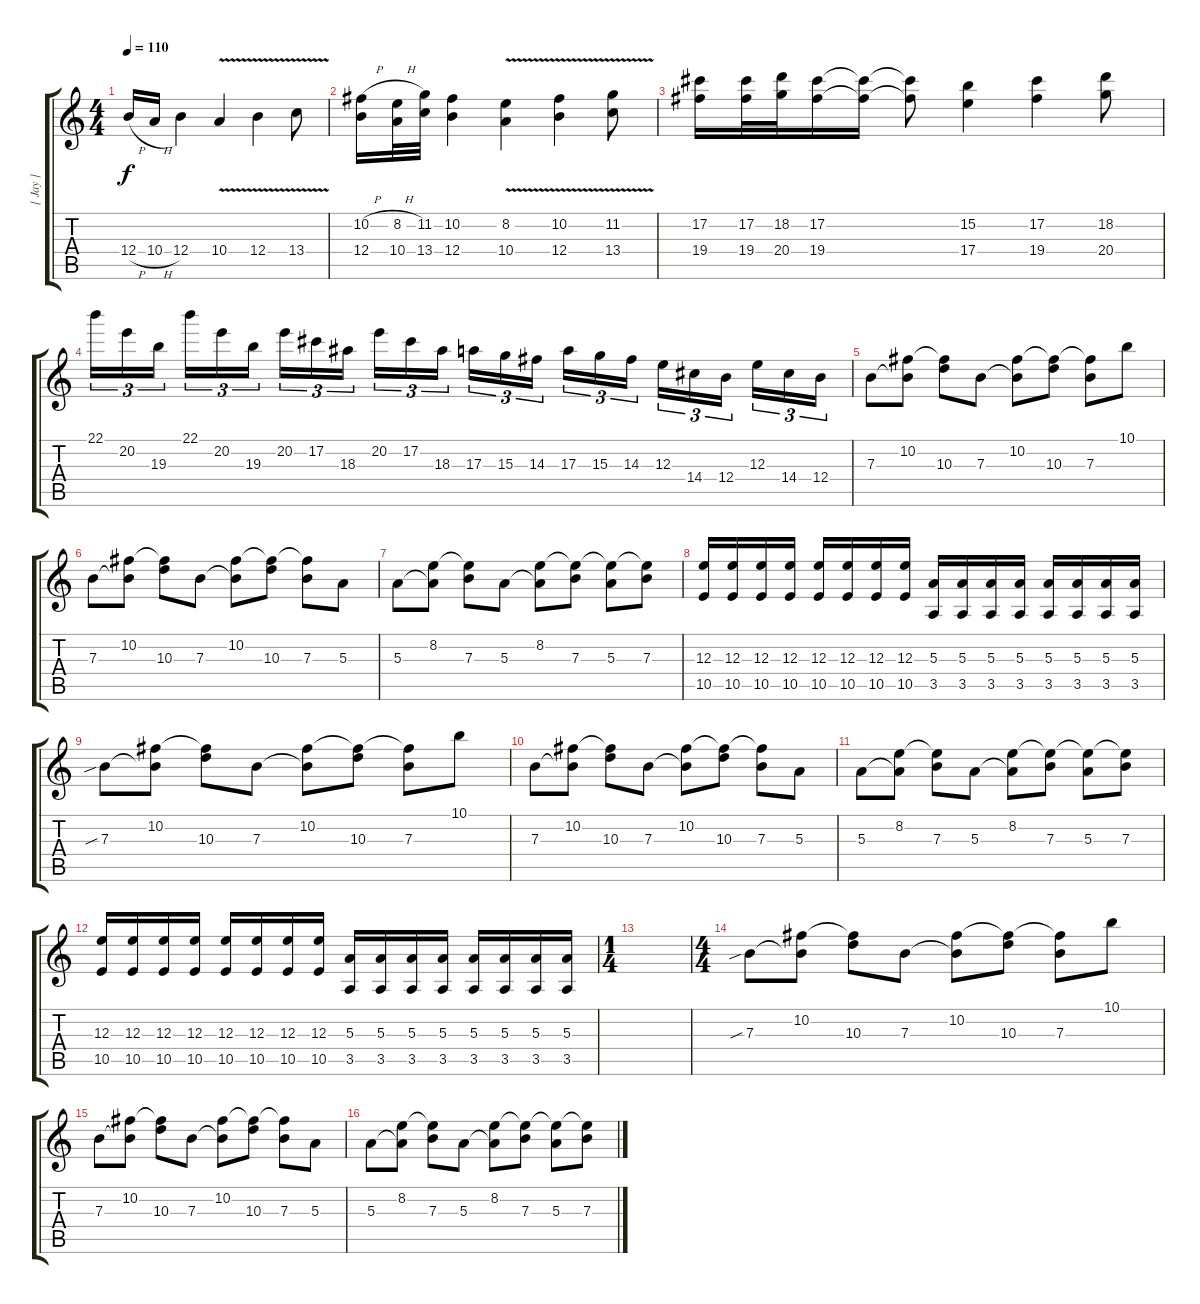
\track ("[ Jay ]" "[ Jay ]") {instrument overdrivenguitar}
\staff {score tabs}
\tuning (Db4 Ab3 E3 B2 Gb2 B1) {hide}
\ts (4 4)
\tempo 110
\clef g2
\ks c
12.4{h}.16{dy f} 10.4{h}.16 12.4.4 10.4{v}.4 12.4{v}.4 13.4{v}.8 |
(10.2{h} 12.4).16 (8.2{h} 10.4).32 (11.2 13.4).32 (10.2 12.4).4 (8.2{v} 10.4{v}).4 (10.2{v} 12.4{v}).4 (11.2{v} 13.4{v}).8 |
(17.2 19.4).16 (17.2 19.4).32 (18.2 20.4).32 (17.2 19.4).16 (17.2{t} 19.4{t}).16 (17.2{t} 19.4{t}).8 (15.2 17.4).4 (17.2 19.4).4 (18.2 20.4).8 |
22.1.16{tu (3 2)} 20.2.16{tu (3 2)} 19.3.16{tu (3 2)} 22.1.16{tu (3 2)} 20.2.16{tu (3 2)} 19.3.16{tu (3 2)} 20.2.16{tu (3 2)} 17.2.16{tu (3 2)} 18.3.16{tu (3 2)} 20.2.16{tu (3 2)} 17.2.16{tu (3 2)} 18.3.16{tu (3 2)} 17.3.16{tu (3 2)} 15.3.16{tu (3 2)} 14.3.16{tu (3 2)} 17.3.16{tu (3 2)} 15.3.16{tu (3 2)} 14.3.16{tu (3 2)} 12.3.16{tu (3 2)} 14.4.16{tu (3 2)} 12.4.16{tu (3 2)} 12.3.16{tu (3 2)} 14.4.16{tu (3 2)} 12.4.16{tu (3 2)} |
7.3.8 (10.2 7.3{t}).8 (10.2{t} 10.3).8 7.3.8 (10.2 7.3{t}).8 (10.2{t} 10.3).8 (10.2{t} 7.3).8 10.1.8 |
7.3.8 (10.2 7.3{t}).8 (10.2{t} 10.3).8 7.3.8 (10.2 7.3{t}).8 (10.2{t} 10.3).8 (10.2{t} 7.3).8 5.3.8 |
5.3.8 (8.2 5.3{t}).8 (8.2{t} 7.3).8 5.3.8 (8.2 5.3{t}).8 (8.2{t} 7.3).8 (8.2{t} 5.3).8 (8.2{t} 7.3).8 |
(12.3 10.5).16 (12.3 10.5).16 (12.3 10.5).16 (12.3 10.5).16 (12.3 10.5).16 (12.3 10.5).16 (12.3 10.5).16 (12.3 10.5).16 (5.3 3.5).16 (5.3 3.5).16 (5.3 3.5).16 (5.3 3.5).16 (5.3 3.5).16 (5.3 3.5).16 (5.3 3.5).16 (5.3 3.5).16 |
7.3{sib}.8 (10.2 7.3{t}).8 (10.2{t} 10.3).8 7.3.8 (10.2 7.3{t}).8 (10.2{t} 10.3).8 (10.2{t} 7.3).8 10.1.8 |
7.3.8 (10.2 7.3{t}).8 (10.2{t} 10.3).8 7.3.8 (10.2 7.3{t}).8 (10.2{t} 10.3).8 (10.2{t} 7.3).8 5.3.8 |
5.3.8 (8.2 5.3{t}).8 (8.2{t} 7.3).8 5.3.8 (8.2 5.3{t}).8 (8.2{t} 7.3).8 (8.2{t} 5.3).8 (8.2{t} 7.3).8 |
(12.3 10.5).16 (12.3 10.5).16 (12.3 10.5).16 (12.3 10.5).16 (12.3 10.5).16 (12.3 10.5).16 (12.3 10.5).16 (12.3 10.5).16 (5.3 3.5).16 (5.3 3.5).16 (5.3 3.5).16 (5.3 3.5).16 (5.3 3.5).16 (5.3 3.5).16 (5.3 3.5).16 (5.3 3.5).16 |
\ts (1 4)
|
\ts (4 4)
7.3{sib}.8 (10.2 7.3{t}).8 (10.2{t} 10.3).8 7.3.8 (10.2 7.3{t}).8 (10.2{t} 10.3).8 (10.2{t} 7.3).8 10.1.8 |
7.3.8 (10.2 7.3{t}).8 (10.2{t} 10.3).8 7.3.8 (10.2 7.3{t}).8 (10.2{t} 10.3).8 (10.2{t} 7.3).8 5.3.8 |
5.3.8 (8.2 5.3{t}).8 (8.2{t} 7.3).8 5.3.8 (8.2 5.3{t}).8 (8.2{t} 7.3).8 (8.2{t} 5.3).8 (8.2{t} 7.3).8
